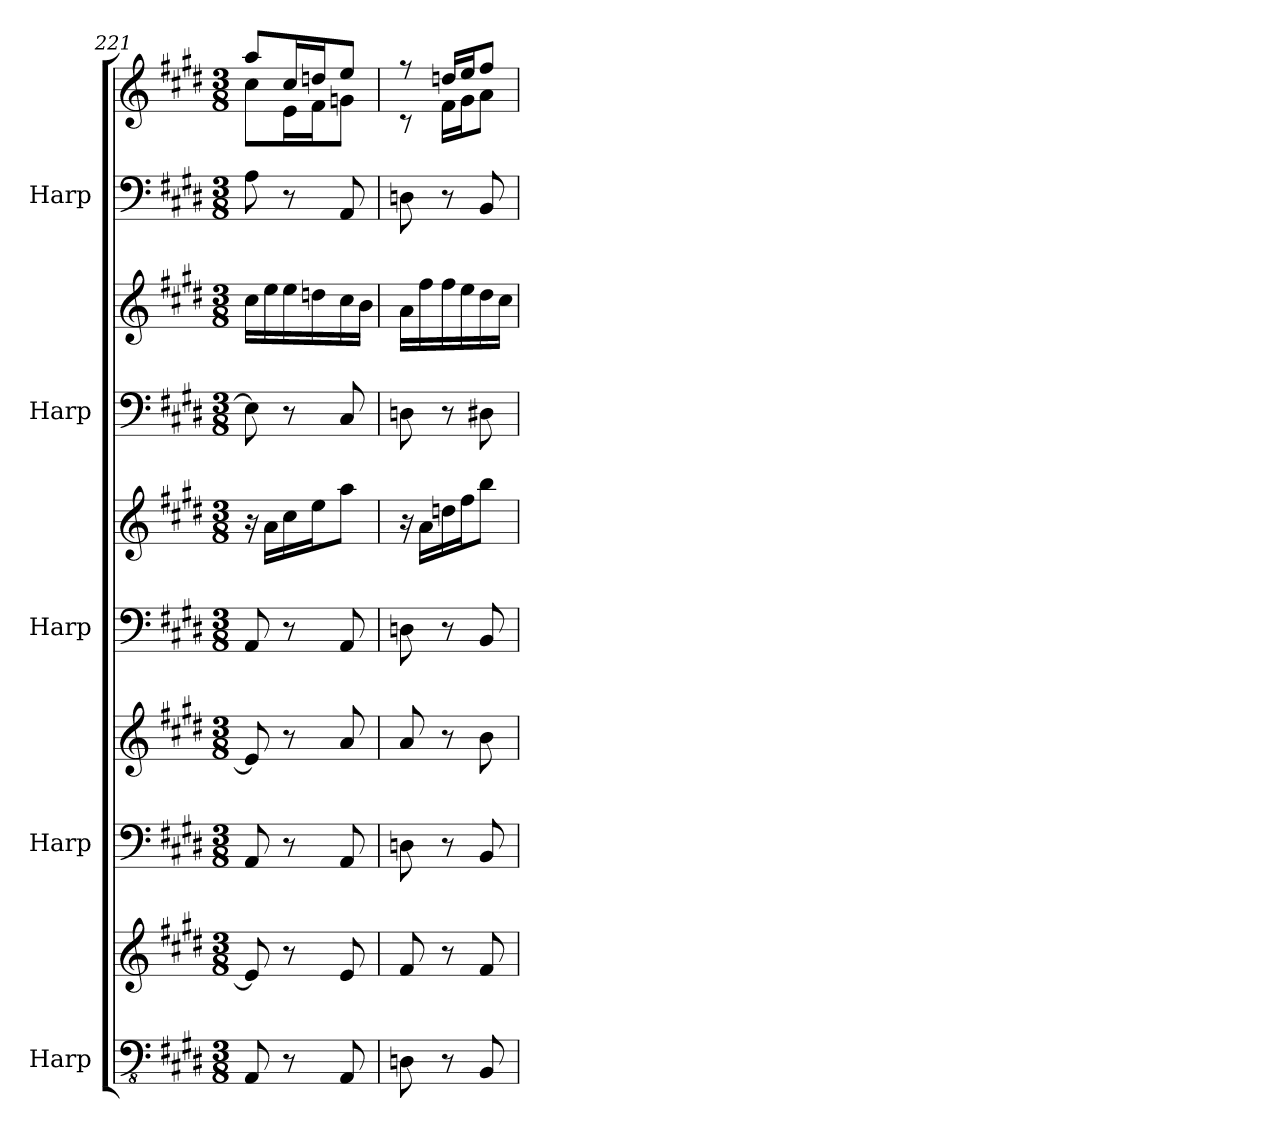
**kern	**kern	**kern	**kern	**kern	**kern	**kern	**kern	**kern	**kern
*part5	*part5	*part4	*part4	*part3	*part3	*part2	*part2	*part1	*part1
*staff10	*staff9	*staff8	*staff7	*staff6	*staff5	*staff4	*staff3	*staff2	*staff1
*I"Harp	*	*I"Harp	*	*I"Harp	*	*I"Harp	*	*I"Harp	*
*I'Hp	*	*I'Hp	*	*I'Hp	*	*I'Hp	*	*I'Hp	*
*clefFv4	*clefG2	*clefF4	*clefG2	*clefF4	*clefG2	*clefF4	*clefG2	*clefF4	*clefG2
*k[f#c#g#d#]	*k[f#c#g#d#]	*k[f#c#g#d#]	*k[f#c#g#d#]	*k[f#c#g#d#]	*k[f#c#g#d#]	*k[f#c#g#d#]	*k[f#c#g#d#]	*k[f#c#g#d#]	*k[f#c#g#d#]
*M3/8	*M3/8	*M3/8	*M3/8	*M3/8	*M3/8	*M3/8	*M3/8	*M3/8	*M3/8
=221	=221	=221	=221	=221	=221	=221	=221	=221	=221
*	*	*	*	*	*	*	*	*	*^
8AAA/	8e/]	8AA/	8e/]	8AA/	16r	8E\]	16cc#\LL	8A\	8aa/L	8cc#\L
.	.	.	.	.	16a\LL	.	16ee\	.	.	.
8r	8r	8r	8r	8r	16cc#\	8r	16ee\	8r	16cc#/L	16e\L
.	.	.	.	.	16ee\J	.	16ddn\	.	16ddn/J	16f#\J
8AAA/	8e/	8AA/	8a/	8AA/	8aa\J	8C#/	16cc#\	8AA/	8ee/J	8gn\J
.	.	.	.	.	.	.	16b\JJ	.	.	.
=222	=222	=222	=222	=222	=222	=222	=222	=222	=222	=222
8DDn\	8f#/	8Dn\	8a/	8Dn\	16r	8Dn\	16a\LL	8Dn\	8rff	8rc
.	.	.	.	.	16a\LL	.	16ff#\	.	.	.
8r	8r	8r	8r	8r	16ddn\	8r	16ff#\	8r	16ddn/LL	16f#\LL
.	.	.	.	.	16ff#\J	.	16ee\	.	16ee/J	16g#\J
8BBB/	8f#/	8BB/	8b\	8BB/	8bb\J	8D#X\	16dd#\	8BB/	8ff#/J	8a\J
.	.	.	.	.	.	.	16cc#\JJ	.	.	.
*	*	*	*	*	*	*	*	*	*v	*v
=	=	=	=	=	=	=	=	=	=
*-	*-	*-	*-	*-	*-	*-	*-	*-	*-
